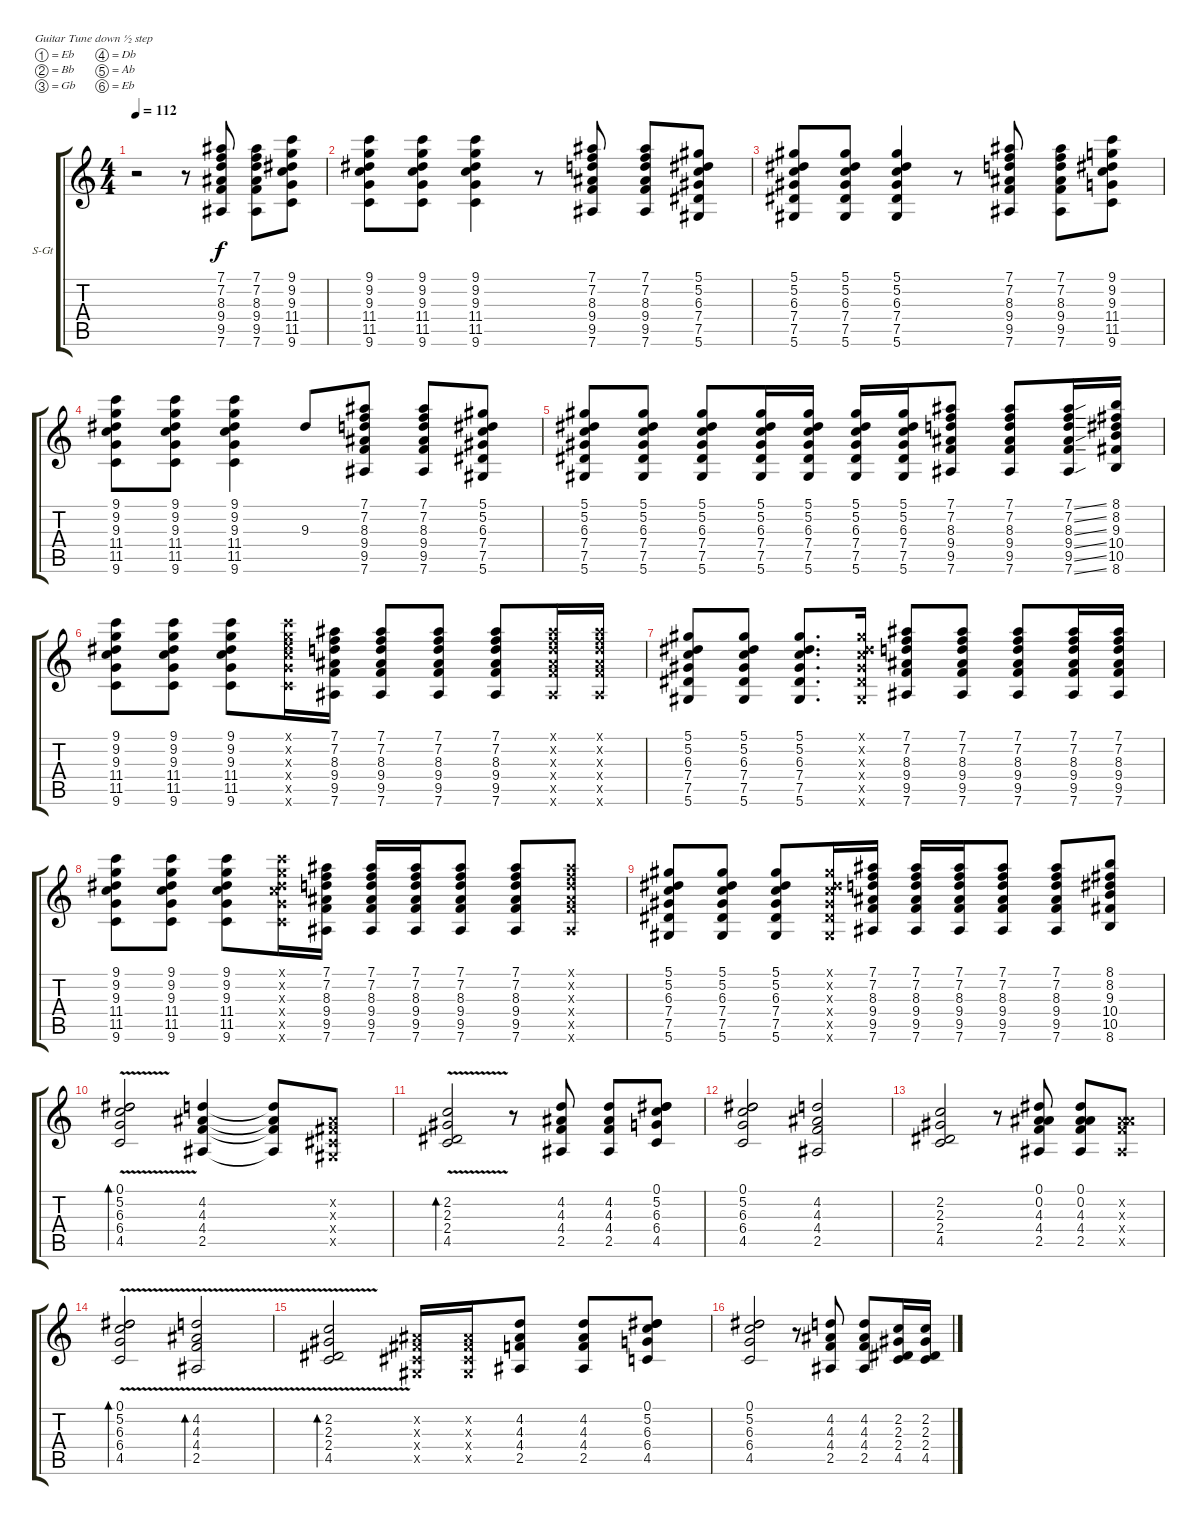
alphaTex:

\bracketExtendMode groupsimilarinstruments
\firstSystemTrackNameOrientation horizontal
\otherSystemsTrackNameOrientation horizontal
\track ("Guitar II" "S-Gt") {instrument acousticguitarsteel}
\staff {score tabs}
\tuning (Eb4 Bb3 Gb3 Db3 Ab2 Eb2)
\ts (4 4)
\tempo 112
\clef g2
\ks c
r.2{dy f instrument acousticguitarsteel} r.8 (7.1 7.2 8.3 9.4 9.5 7.6).8 (7.1 7.2 8.3 9.4 9.5 7.6).8 (9.1 9.2 9.3 11.4 11.5 9.6).8 |
(9.1 9.2 9.3 11.4 11.5 9.6).8 (9.1 9.2 9.3 11.4 11.5 9.6).8 (9.1 9.2 9.3 11.4 11.5 9.6).4 r.8 (7.1 7.2 8.3 9.4 9.5 7.6).8 (7.1 7.2 8.3 9.4 9.5 7.6).8 (5.1 5.2 6.3 7.4 7.5 5.6).8 |
(5.1 5.2 6.3 7.4 7.5 5.6).8 (5.1 5.2 6.3 7.4 7.5 5.6).8 (5.1 5.2 6.3 7.4 7.5 5.6).4 r.8 (7.1 7.2 8.3 9.4 9.5 7.6).8 (7.1 7.2 8.3 9.4 9.5 7.6).8 (9.1 9.2 9.3 11.4 11.5 9.6).8 |
(9.1 9.2 9.3 11.4 11.5 9.6).8 (9.1 9.2 9.3 11.4 11.5 9.6).8 (9.1 9.2 9.3 11.4 11.5 9.6).4 9.3.8 (7.1 7.2 8.3 9.4 9.5 7.6).8 (7.1 7.2 8.3 9.4 9.5 7.6).8 (5.1 5.2 6.3 7.4 7.5 5.6).8 |
(5.1 5.2 6.3 7.4 7.5 5.6).8 (5.1 5.2 6.3 7.4 7.5 5.6).8 (5.1 5.2 6.3 7.4 7.5 5.6).8 (5.1 5.2 6.3 7.4 7.5 5.6).16 (5.1 5.2 6.3 7.4 7.5 5.6).16 (5.1 5.2 6.3 7.4 7.5 5.6).16 (5.1 5.2 6.3 7.4 7.5 5.6).16 (7.1 7.2 8.3 9.4 9.5 7.6).8 (7.1 7.2 8.3 9.4 9.5 7.6).8 (7.1{ss} 7.2{ss} 8.3{ss} 9.4{ss} 9.5{ss} 7.6{ss}).16 (8.1 8.2 9.3 10.4 10.5 8.6).16 |
(9.1 9.2 9.3 11.4 11.5 9.6).8 (9.1 9.2 9.3 11.4 11.5 9.6).8 (9.1 9.2 9.3 11.4 11.5 9.6).8 (9.1{x} 9.2{x} 10.3{x} 11.4{x} 11.5{x} 9.6{x}).16 (7.1 7.2 8.3 9.4 9.5 7.6).16 (7.1 7.2 8.3 9.4 9.5 7.6).8 (7.1 7.2 8.3 9.4 9.5 7.6).8 (7.1 7.2 8.3 9.4 9.5 7.6).8 (7.1{x} 7.2{x} 8.3{x} 9.4{x} 9.5{x} 7.6{x}).16 (7.1{x} 7.2{x} 8.3{x} 9.4{x} 9.5{x} 7.6{x}).16 |
(5.1 5.2 6.3 7.4 7.5 5.6).8 (5.1 5.2 6.3 7.4 7.5 5.6).8 (5.1 5.2 6.3 7.4 7.5 5.6).8{d} (5.1{x} 5.2{x} 6.3{x} 7.4{x} 7.5{x} 5.6{x}).16 (7.1 7.2 8.3 9.4 9.5 7.6).8 (7.1 7.2 8.3 9.4 9.5 7.6).8 (7.1 7.2 8.3 9.4 9.5 7.6).8 (7.1 7.2 8.3 9.4 9.5 7.6).16 (7.1 7.2 8.3 9.4 9.5 7.6).16 |
(9.1 9.2 9.3 11.4 11.5 9.6).8 (9.1 9.2 9.3 11.4 11.5 9.6).8 (9.1 9.2 9.3 11.4 11.5 9.6).8 (9.1{x} 9.2{x} 9.3{x} 11.4{x} 11.5{x} 9.6{x}).16 (7.1 7.2 8.3 9.4 9.5 7.6).16 (7.1 7.2 8.3 9.4 9.5 7.6).16 (7.1 7.2 8.3 9.4 9.5 7.6).16 (7.1 7.2 8.3 9.4 9.5 7.6).8 (7.1 7.2 8.3 9.4 9.5 7.6).8 (7.1{x} 7.2{x} 8.3{x} 9.4{x} 9.5{x} 7.6{x}).8 |
(5.1 5.2 6.3 7.4 7.5 5.6).8 (5.1 5.2 6.3 7.4 7.5 5.6).8 (5.1 5.2 6.3 7.4 7.5 5.6).8 (5.1{x} 5.2{x} 6.3{x} 7.4{x} 7.5{x} 5.6{x}).16 (7.1 7.2 8.3 9.4 9.5 7.6).16 (7.1 7.2 8.3 9.4 9.5 7.6).16 (7.1 7.2 8.3 9.4 9.5 7.6).16 (7.1 7.2 8.3 9.4 9.5 7.6).8 (7.1 7.2 8.3 9.4 9.5 7.6).8 (8.1 8.2 9.3 10.4 10.5 8.6).8 |
(0.1{v} 5.2{v} 6.3{v} 6.4{v} 4.5{v}).2{bd 60} (4.2 4.3 4.4 2.5).4 (4.2{t} 4.3{t} 4.4{t} 2.5{t}).8 (0.2{x} 0.3{x} 0.4{x} 0.5{x}).8 |
(2.2{v} 2.3{v} 2.4{v} 4.5{v}).2{bd 120} r.8 (4.2 4.3 4.4 2.5).8 (4.2 4.3 4.4 2.5).8 (0.1 5.2 6.3 6.4 4.5).8 |
(0.1 5.2 6.3 6.4 4.5).2 (4.2 4.3 4.4 2.5).2 |
(2.2 2.3 2.4 4.5).2 r.8 (0.1 0.2 4.3 4.4 2.5).8 (0.1 0.2 4.3 4.4 2.5).8 (0.2{x} 4.3{x} 4.4{x} 2.5{x}).8 |
(0.1{v} 5.2{v} 6.3{v} 6.4{v} 4.5{v}).2{bd 60} (4.2{v} 4.3{v} 4.4{v} 2.5{v}).2{bd 120} |
(2.2{v} 2.3{v} 2.4{v} 4.5{v}).2{bd 120} (0.2{x} 0.3{x} 0.4{x} 0.5{x}).16 (0.2{x} 0.3{x} 0.4{x} 0.5{x}).16 (4.2 4.3 4.4 2.5).8 (4.2 4.3 4.4 2.5).8 (0.1 5.2 6.3 6.4 4.5).8 |
(0.1 5.2 6.3 6.4 4.5).2 r.8 (4.2 4.3 4.4 2.5).8 (4.2 4.3 4.4 2.5).8 (2.2 2.3 2.4 4.5).16 (2.2 2.3 2.4 4.5).16
